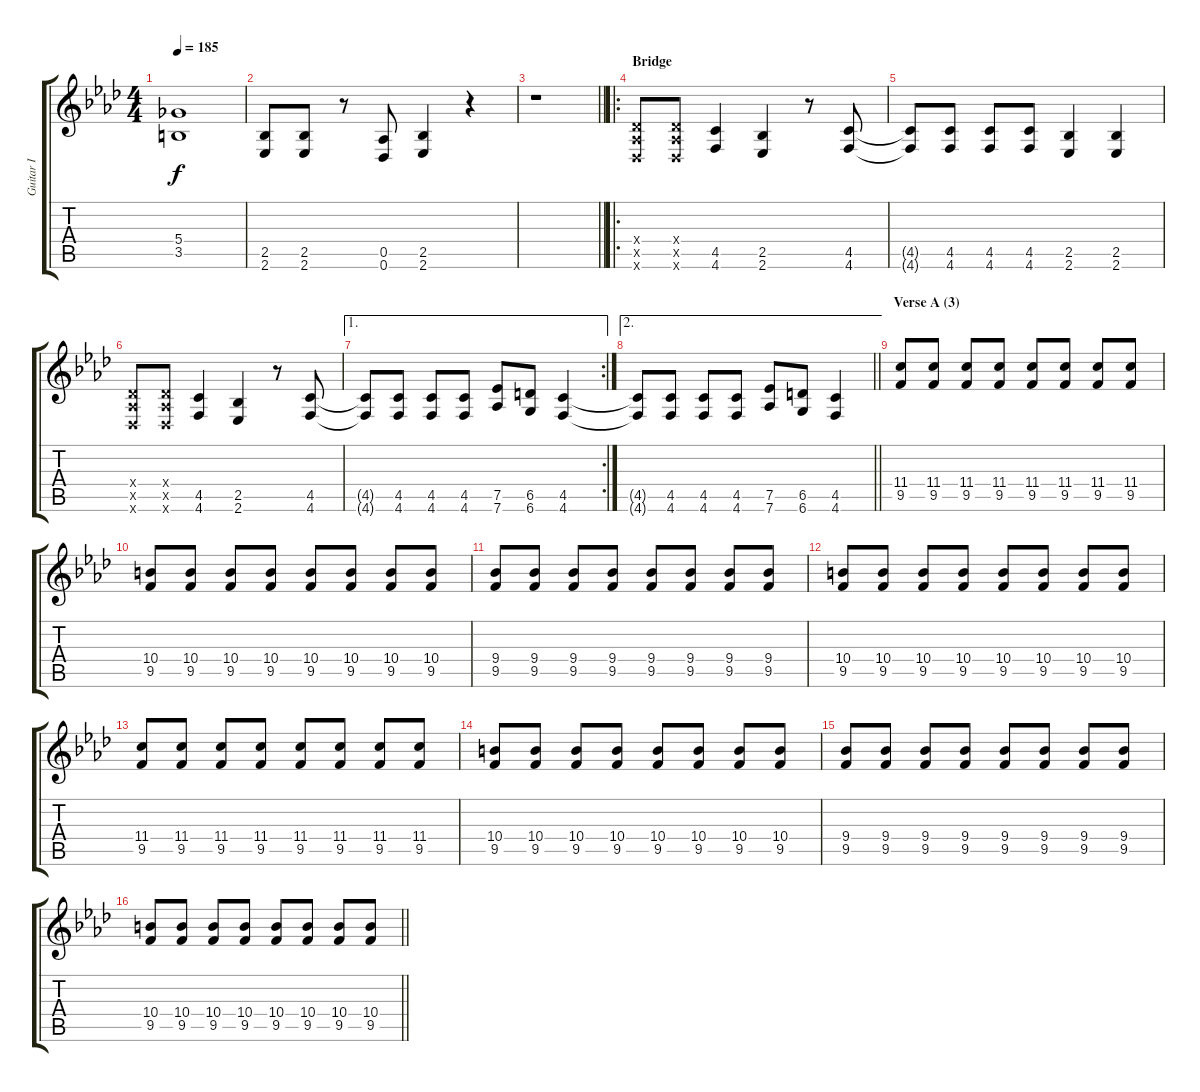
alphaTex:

\track ("Guitar I" "Guitar I") {instrument distortionguitar}
\staff {score tabs}
\tuning (Eb4 Bb3 Gb3 Db3 Ab2 Db2) {hide}
\ts (4 4)
\tempo 185
\clef g2
\ks fminor
(5.4{t} 3.5{t}).1{dy f} |
(2.5 2.6).8 (2.5 2.6).8 r.8 (0.5 0.6).8 (2.5 2.6).4 r.4 |
\barLineRight lightlight
r.1 |
\ro
\section ("" "Bridge")
(0.4{x} 0.5{x} 0.6{x}).8 (0.4{x} 0.5{x} 0.6{x}).8 (4.5 4.6).4 (2.5 2.6).4 r.8 (4.5 4.6).8 |
(4.5{t} 4.6{t}).8 (4.5 4.6).8 (4.5 4.6).8 (4.5 4.6).8 (2.5 2.6).4 (2.5 2.6).4 |
(0.4{x} 0.5{x} 0.6{x}).8 (0.4{x} 0.5{x} 0.6{x}).8 (4.5 4.6).4 (2.5 2.6).4 r.8 (4.5 4.6).8 |
\ae 1
\rc 2
(4.5{t} 4.6{t}).8 (4.5 4.6).8 (4.5 4.6).8 (4.5 4.6).8 (7.5 7.6).8 (6.5 6.6).8 (4.5 4.6).4 |
\ae 2
\barLineRight lightlight
(4.5{t} 4.6{t}).8 (4.5 4.6).8 (4.5 4.6).8 (4.5 4.6).8 (7.5 7.6).8 (6.5 6.6).8 (4.5 4.6).4 |
\section ("" "Verse A (3)")
(11.4 9.5).8 (11.4 9.5).8 (11.4 9.5).8 (11.4 9.5).8 (11.4 9.5).8 (11.4 9.5).8 (11.4 9.5).8 (11.4 9.5).8 |
(10.4 9.5).8 (10.4 9.5).8 (10.4 9.5).8 (10.4 9.5).8 (10.4 9.5).8 (10.4 9.5).8 (10.4 9.5).8 (10.4 9.5).8 |
(9.4 9.5).8 (9.4 9.5).8 (9.4 9.5).8 (9.4 9.5).8 (9.4 9.5).8 (9.4 9.5).8 (9.4 9.5).8 (9.4 9.5).8 |
(10.4 9.5).8 (10.4 9.5).8 (10.4 9.5).8 (10.4 9.5).8 (10.4 9.5).8 (10.4 9.5).8 (10.4 9.5).8 (10.4 9.5).8 |
(11.4 9.5).8 (11.4 9.5).8 (11.4 9.5).8 (11.4 9.5).8 (11.4 9.5).8 (11.4 9.5).8 (11.4 9.5).8 (11.4 9.5).8 |
(10.4 9.5).8 (10.4 9.5).8 (10.4 9.5).8 (10.4 9.5).8 (10.4 9.5).8 (10.4 9.5).8 (10.4 9.5).8 (10.4 9.5).8 |
(9.4 9.5).8 (9.4 9.5).8 (9.4 9.5).8 (9.4 9.5).8 (9.4 9.5).8 (9.4 9.5).8 (9.4 9.5).8 (9.4 9.5).8 |
\barLineRight lightlight
(10.4 9.5).8 (10.4 9.5).8 (10.4 9.5).8 (10.4 9.5).8 (10.4 9.5).8 (10.4 9.5).8 (10.4 9.5).8 (10.4 9.5).8
